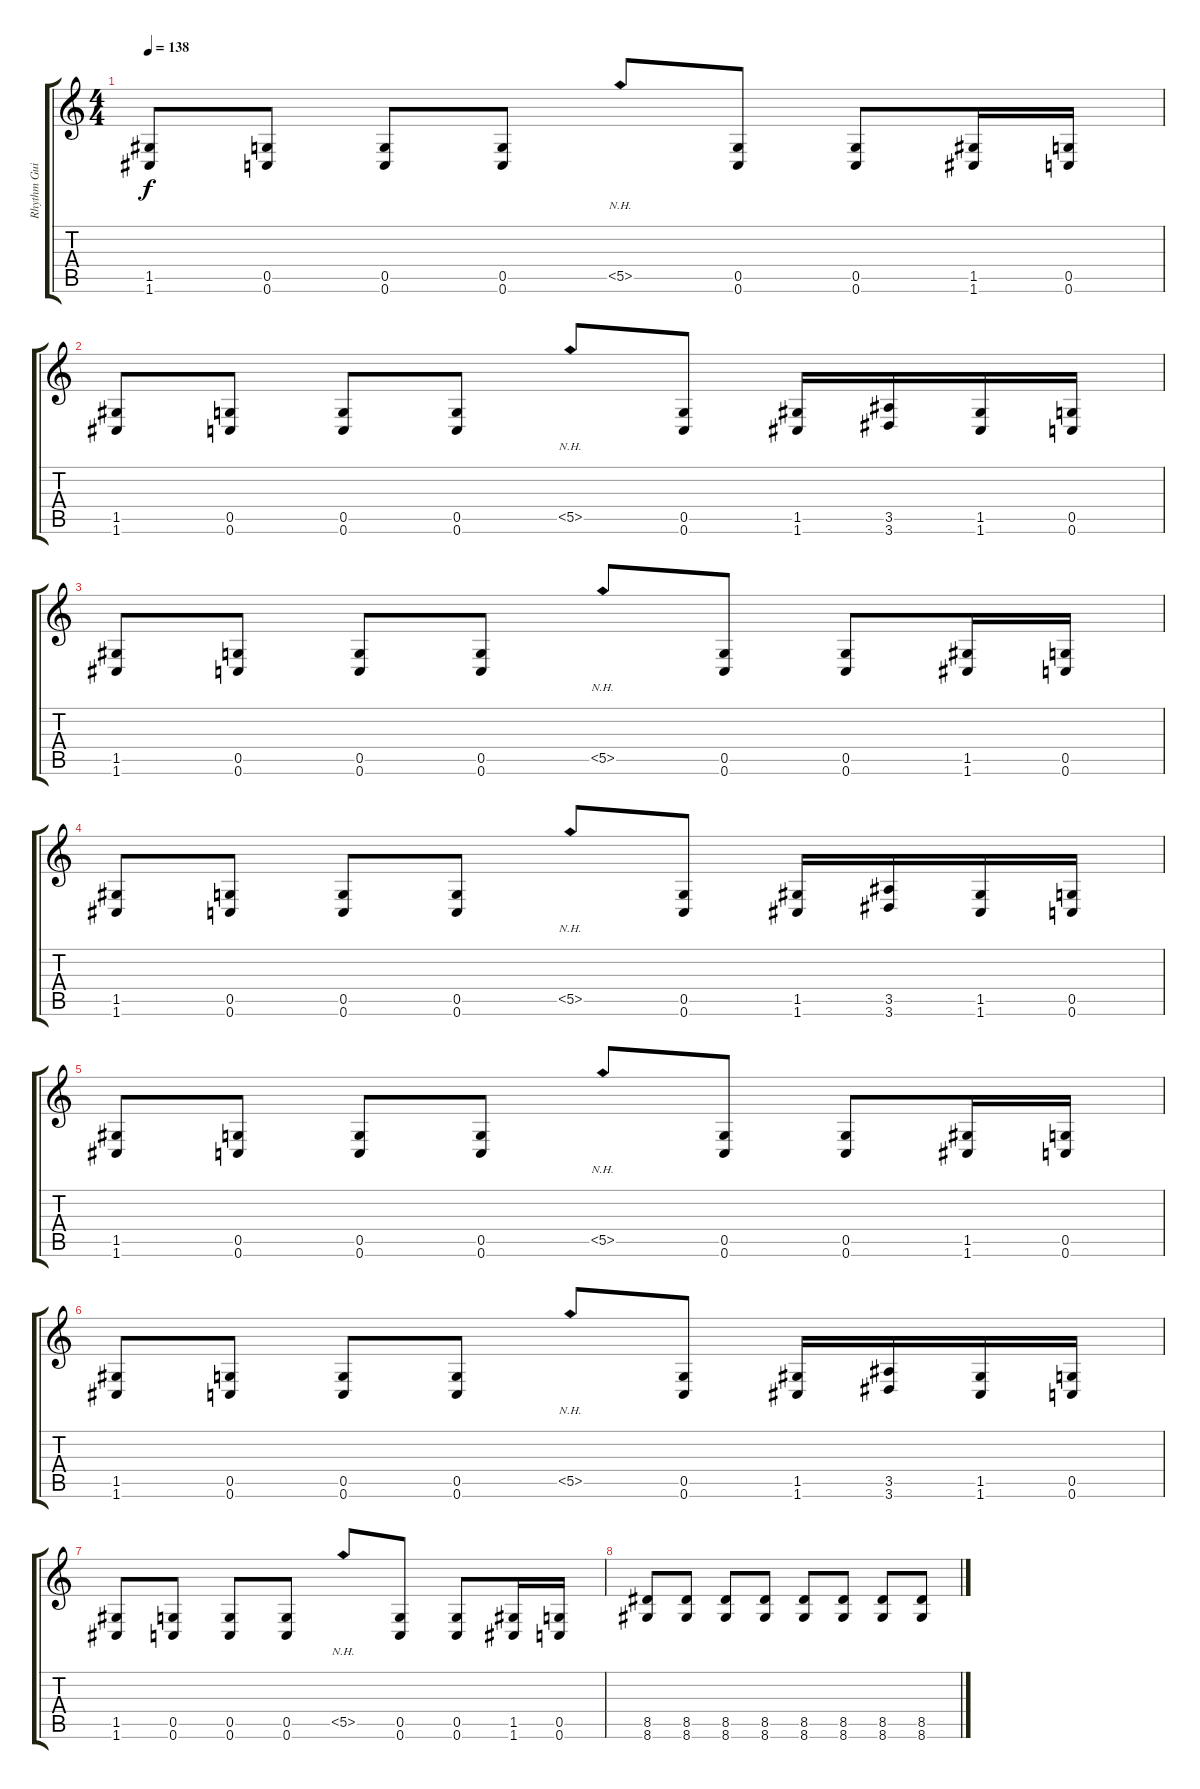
\track ("Rhythm Guitar" "Rhythm Gui") {instrument distortionguitar}
\staff {score tabs}
\tuning (D4 A3 F3 C3 G2 C2) {hide}
\ts (4 4)
\tempo 138
\clef g2
\ks c
(1.5 1.6).8{dy f} (0.5 0.6).8 (0.5 0.6).8 (0.5 0.6).8 5.5{nh}.8 (0.5 0.6).8 (0.5 0.6).8 (1.5 1.6).16 (0.5 0.6).16 |
(1.5 1.6).8 (0.5 0.6).8 (0.5 0.6).8 (0.5 0.6).8 5.5{nh}.8 (0.5 0.6).8 (1.5 1.6).16 (3.5 3.6).16 (1.5 1.6).16 (0.5 0.6).16 |
(1.5 1.6).8 (0.5 0.6).8 (0.5 0.6).8 (0.5 0.6).8 5.5{nh}.8 (0.5 0.6).8 (0.5 0.6).8 (1.5 1.6).16 (0.5 0.6).16 |
(1.5 1.6).8 (0.5 0.6).8 (0.5 0.6).8 (0.5 0.6).8 5.5{nh}.8 (0.5 0.6).8 (1.5 1.6).16 (3.5 3.6).16 (1.5 1.6).16 (0.5 0.6).16 |
(1.5 1.6).8 (0.5 0.6).8 (0.5 0.6).8 (0.5 0.6).8 5.5{nh}.8 (0.5 0.6).8 (0.5 0.6).8 (1.5 1.6).16 (0.5 0.6).16 |
(1.5 1.6).8 (0.5 0.6).8 (0.5 0.6).8 (0.5 0.6).8 5.5{nh}.8 (0.5 0.6).8 (1.5 1.6).16 (3.5 3.6).16 (1.5 1.6).16 (0.5 0.6).16 |
(1.5 1.6).8 (0.5 0.6).8 (0.5 0.6).8 (0.5 0.6).8 5.5{nh}.8 (0.5 0.6).8 (0.5 0.6).8 (1.5 1.6).16 (0.5 0.6).16 |
(8.5 8.6).8 (8.5 8.6).8 (8.5 8.6).8 (8.5 8.6).8 (8.5 8.6).8 (8.5 8.6).8 (8.5 8.6).8 (8.5 8.6).8
